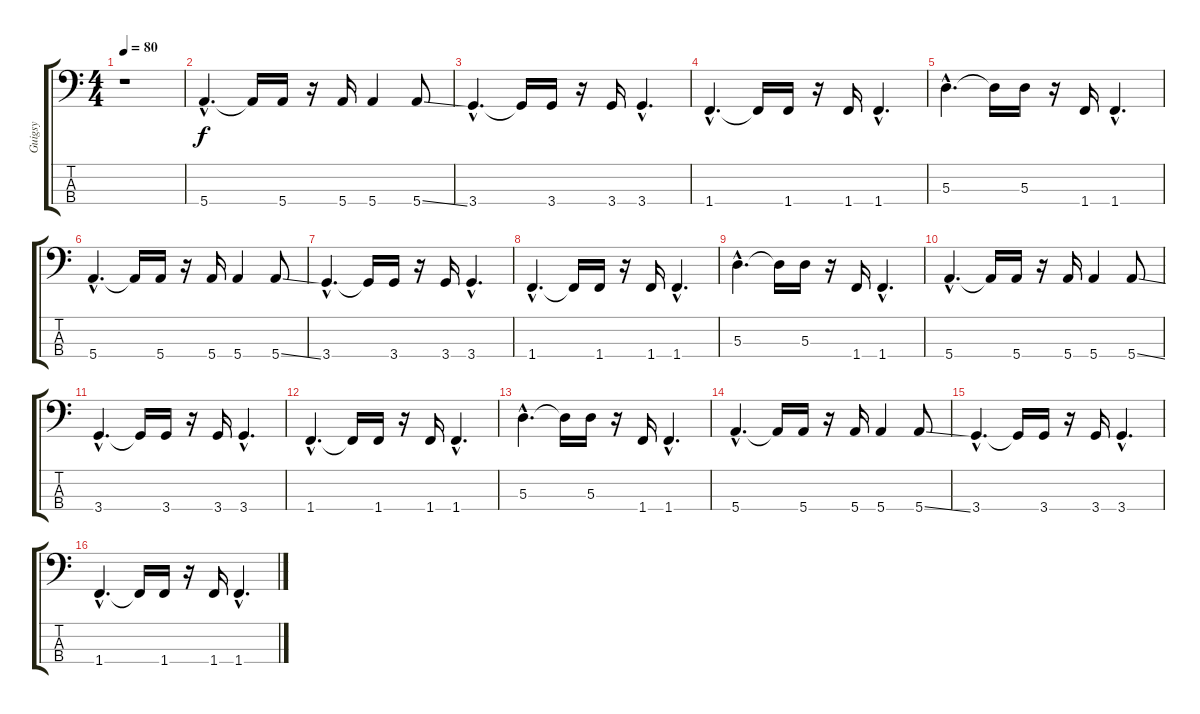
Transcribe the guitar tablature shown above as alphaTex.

\track ("Guigsy" "Guigsy") {instrument electricbasspick}
\staff {score tabs}
\tuning (G2 D2 A1 E1) {hide}
\ts (4 4)
\tempo 80
\clef f4
\ks c
r.1{dy f instrument electricbasspick} |
5.4{hac}.4{d} 5.4{t}.16 5.4.16 r.16 5.4.16 5.4.4 5.4{ss}.8 |
3.4{hac}.4{d} 3.4{t}.16 3.4.16 r.16 3.4.16 3.4{hac}.4{d} |
1.4{hac}.4{d} 1.4{t}.16 1.4.16 r.16 1.4.16 1.4{hac}.4{d} |
5.3{hac}.4{d} 5.3{t}.16 5.3.16 r.16 1.4.16 1.4{hac}.4{d} |
5.4{hac}.4{d} 5.4{t}.16 5.4.16 r.16 5.4.16 5.4.4 5.4{ss}.8 |
3.4{hac}.4{d} 3.4{t}.16 3.4.16 r.16 3.4.16 3.4{hac}.4{d} |
1.4{hac}.4{d} 1.4{t}.16 1.4.16 r.16 1.4.16 1.4{hac}.4{d} |
5.3{hac}.4{d} 5.3{t}.16 5.3.16 r.16 1.4.16 1.4{hac}.4{d} |
5.4{hac}.4{d} 5.4{t}.16 5.4.16 r.16 5.4.16 5.4.4 5.4{ss}.8 |
3.4{hac}.4{d} 3.4{t}.16 3.4.16 r.16 3.4.16 3.4{hac}.4{d} |
1.4{hac}.4{d} 1.4{t}.16 1.4.16 r.16 1.4.16 1.4{hac}.4{d} |
5.3{hac}.4{d} 5.3{t}.16 5.3.16 r.16 1.4.16 1.4{hac}.4{d} |
5.4{hac}.4{d} 5.4{t}.16 5.4.16 r.16 5.4.16 5.4.4 5.4{ss}.8 |
3.4{hac}.4{d} 3.4{t}.16 3.4.16 r.16 3.4.16 3.4{hac}.4{d} |
1.4{hac}.4{d} 1.4{t}.16 1.4.16 r.16 1.4.16 1.4{hac}.4{d}
